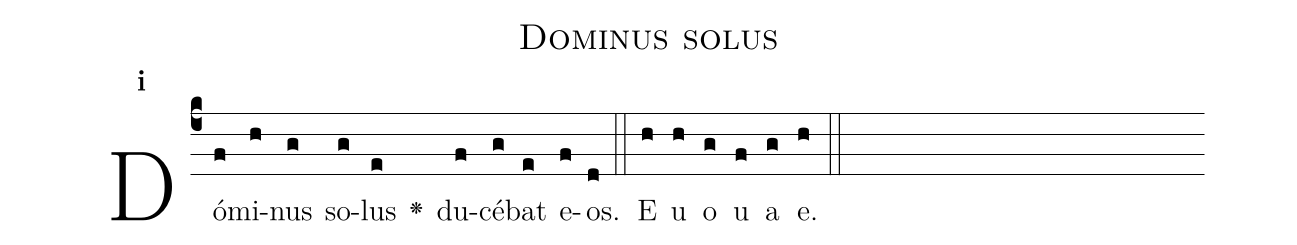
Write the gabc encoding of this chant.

name:Dominus solus;
office-part:Antiphona;
mode:1;
%%
initial-style: 1;
name: Dominus solus;
book: CAO 2421/http://cantus.uwaterloo.ca/chant/493095;
occasion: Psalterium Hebdomada IV Sabbato;
office-part: Officium Lectionis Ant 2;
user-notes: ;
commentary: ;
annotation: 1a;
centering-scheme: english;
fontsize: 12;
font: OFLSortsMillGoudy;
height: 11;
width: 4.5;
%%
(c4)Dó(f)mi(h)nus(g) so(g)lus(e) <v>\greheightstar</v>() du(f)cé(g)bat(e) e(f)os.(d) (::)
E(h) u(h) o(g) u(f) a(g) e.(h) (::)
